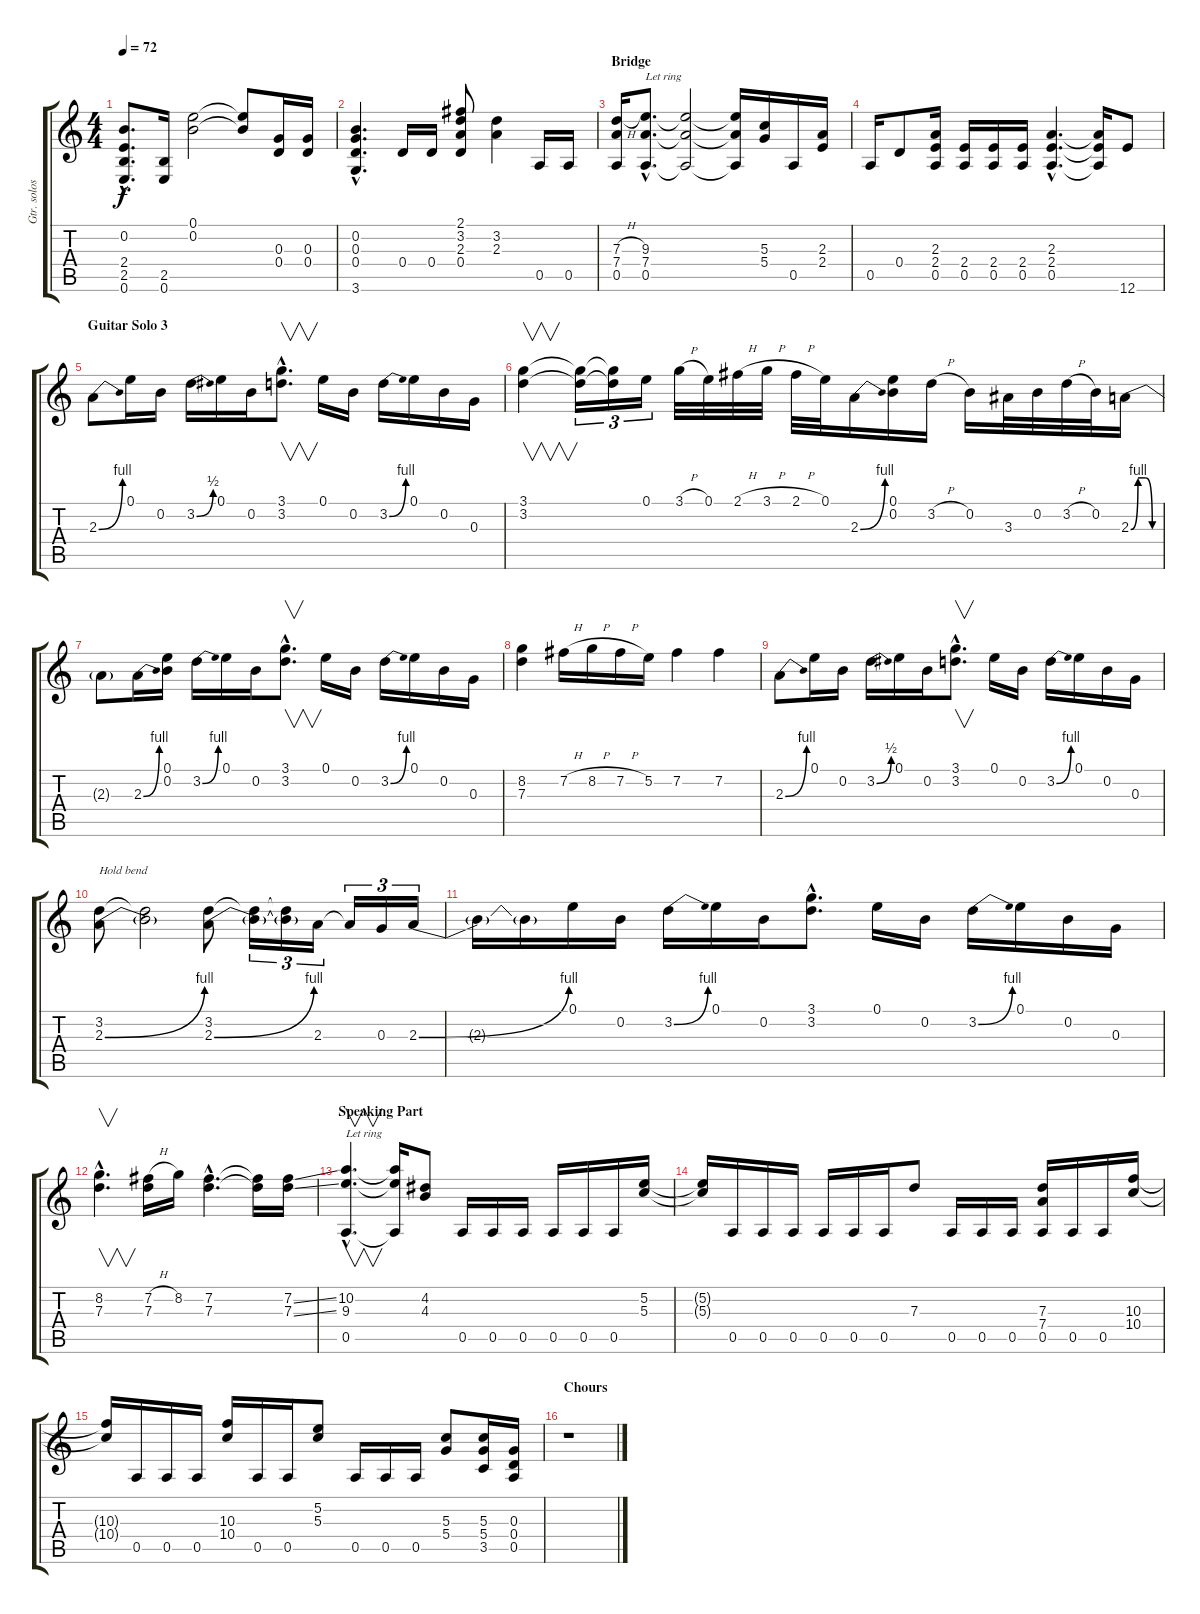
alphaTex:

\track ("Gtr. solos" "Gtr. solos") {instrument overdrivenguitar}
\staff {score tabs}
\tuning (E4 B3 G3 D3 A2 E2) {hide}
\ts (4 4)
\tempo 72
\clef g2
\ks c
(0.2{hac} 2.4{hac} 2.5{hac} 0.6{hac}).8{d dy f} (2.5 0.6).16 (0.1 0.2).2 (0.1{t} 0.2{t}).8 (0.3 0.4).16 (0.3 0.4).16 |
(0.2{hac} 0.3{hac} 0.4{hac} 3.6{hac}).4{d} 0.4.16 0.4.16 (2.1 3.2 2.3 0.4).8 (3.2 2.3).4 0.5.16 0.5.16 |
\section ("" "Bridge")
(7.3{h} 7.4 0.5).16 (9.3{hac} 7.4{hac} 0.5{hac}).8{d txt "Let ring"} (9.3{t} 7.4{t} 0.5{t}).2 (9.3{t} 7.4{t} 0.5{t}).16 (5.3 5.4).16 0.5.16 (2.3 2.4).16 |
0.5.16 0.4.8 (2.3 2.4 0.5).16 (2.4 0.5).16 (2.4 0.5).16 (2.4 0.5).16 (2.3{hac} 2.4{hac} 0.5{hac}).4{d} (2.3{t} 2.4{t} 0.5{t}).16 12.6.8 |
\section ("" "Guitar Solo 3")
2.3{be (bend 0 0 60 4)}.8 0.1.16 0.2.16 3.2{be (bend 0 0 60 2)}.16 0.1.16 0.2.16 (3.1{hac} 3.2{hac}).8{v d} 0.1.16 0.2.16 3.2{be (bend 0 0 60 4)}.16 0.1.16 0.2.16 0.3.16 |
(3.1 3.2).4{v} (3.1{t} 3.2{t}).16{tu (3 2)} (3.1{t} 3.2{t}).16{tu (3 2)} 0.1.16{tu (3 2)} 3.1{h}.32 0.1.32 2.1{h}.32 3.1{h}.32 2.1{h}.32 0.1.32 2.3{be (bend 0 0 60 4)}.16 (0.1 0.2).16 3.2{h}.16 0.2.16 3.3.32 0.2.32 3.2{h}.32 0.2.32 2.3{be (custom 0 0 15 4 30 4 45 0 60 0)}.16 |
2.3{t}.8 2.3{be (bend 0 0 60 4)}.16 (0.1 0.2).16 3.2{be (bend 0 0 60 4)}.16 0.1.16 0.2.16 (3.1{hac} 3.2{hac}).8{v d} 0.1.16 0.2.16 3.2{be (bend 0 0 60 4)}.16 0.1.16 0.2.16 0.3.16 |
(8.2 7.3).4 7.2{h}.16 8.2{h}.16 7.2{h}.16 5.2.16 7.2.4 7.2.4 |
2.3{be (bend 0 0 60 4)}.8 0.1.16 0.2.16 3.2{be (bend 0 0 60 2)}.16 0.1.16 0.2.16 (3.1{hac} 3.2{hac}).8{v d} 0.1.16 0.2.16 3.2{be (bend 0 0 60 4)}.16 0.1.16 0.2.16 0.3.16 |
(3.2 2.3{be (bend 0 0 60 4)}).8{txt "Hold bend"} (3.2{t} 2.3{t}).2 (3.2 2.3{be (bend 0 0 60 4)}).8 (3.2{t} 2.3{t}).16{tu (3 2)} (3.2{t} 2.3{t}).16{tu (3 2)} 2.3.16{tu (3 2)} 2.3{t}.16{tu (3 2)} 0.3.16{tu (3 2)} 2.3{be (bend 0 0 60 4)}.16{tu (3 2)} |
2.3{t}.16 2.3{t}.16 0.1.16 0.2.16 3.2{be (bend 0 0 60 4)}.16 0.1.16 0.2.16 (3.1{hac} 3.2{hac}).8{d} 0.1.16 0.2.16 3.2{be (bend 0 0 60 4)}.16 0.1.16 0.2.16 0.3.16 |
(8.2{hac} 7.3{hac}).4{v d} (7.2{h} 7.3).16 8.2.16 (7.2{hac} 7.3{hac}).4{d} (7.2{t} 7.3{t}).16 (7.2{ss} 7.3{ss}).16 |
\section ("" "Speaking Part")
(10.2{hac} 9.3{hac} 0.5{hac}).4{v d txt "Let ring"} (10.2{t} 9.3{t} 0.5{t}).16 (4.2 4.3).8 0.5.16 0.5.16 0.5.16 0.5.16 0.5.16 0.5.16 (5.2 5.3).16 |
(5.2{t} 5.3{t}).16 0.5.16 0.5.16 0.5.16 0.5.16 0.5.16 0.5.16 7.3.8 0.5.16 0.5.16 0.5.16 (7.3 7.4 0.5).16 0.5.16 0.5.16 (10.3 10.4).16 |
(10.3{t} 10.4{t}).16 0.5.16 0.5.16 0.5.16 (10.3 10.4).16 0.5.16 0.5.16 (5.2 5.3).8 0.5.16 0.5.16 0.5.16 (5.3 5.4).8 (5.3 5.4 3.5).16 (0.3 0.4 0.5).16 |
\section ("" "Chours")
r.1
